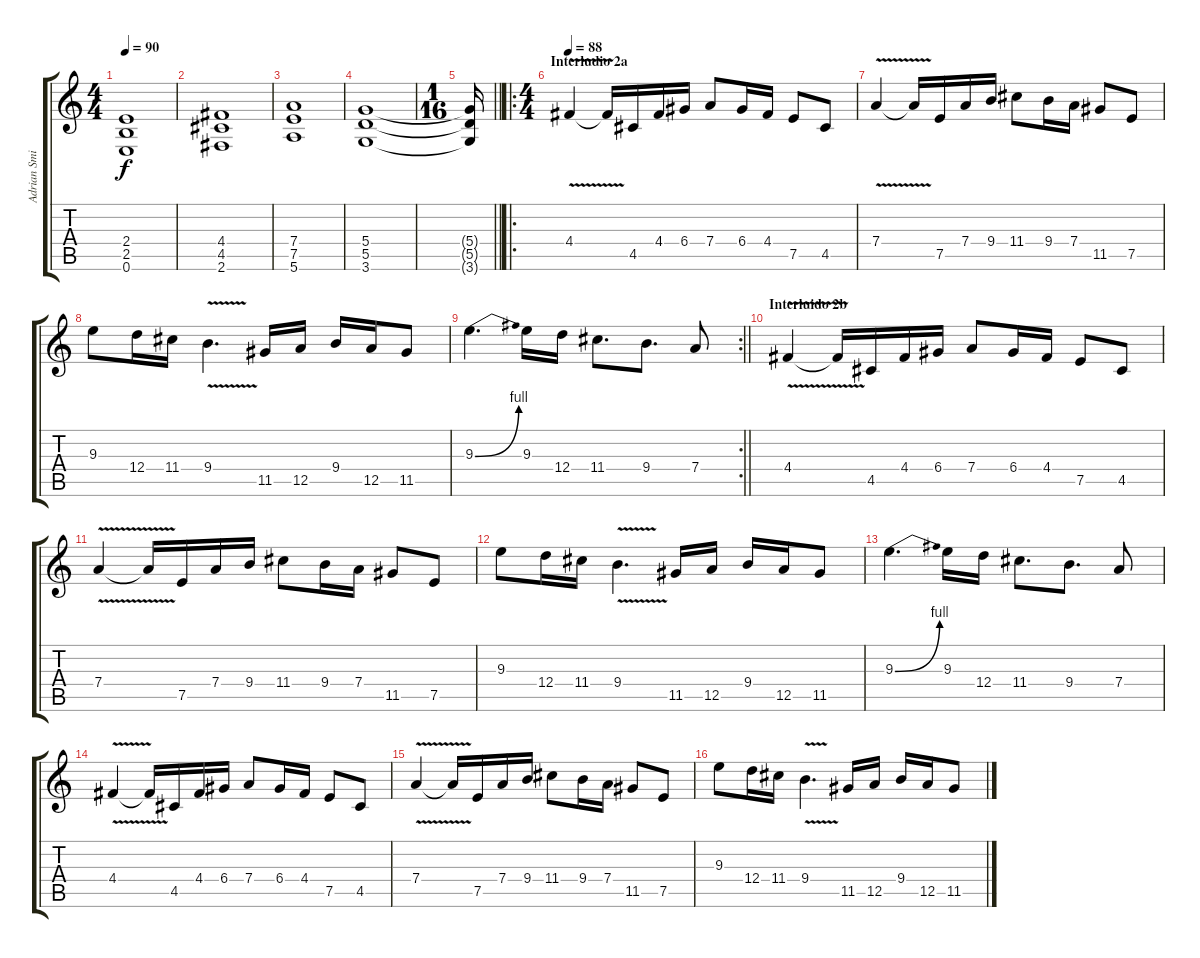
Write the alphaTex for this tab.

\track ("Adrian Smith" "Adrian Smi") {instrument distortionguitar}
\staff {score tabs}
\tuning (E4 B3 G3 D3 A2 E2) {hide}
\ts (4 4)
\tempo 90
\clef g2
\ks c
(2.4 2.5 0.6).1{dy f} |
(4.4 4.5 2.6).1 |
(7.4 7.5 5.6).1 |
(5.4 5.5 3.6).1 |
\ts (1 16)
\barLineRight lightlight
(5.4{t} 5.5{t} 3.6{t}).16 |
\ro
\ts (4 4)
\section ("" "Interludio 2a")
\tempo 88
4.4{v}.4 4.4{t}.16 4.5.16 4.4.16 6.4.16 7.4.8 6.4.16 4.4.16 7.5.8 4.5.8 |
7.4{v}.4 7.4{t}.16 7.5.16 7.4.16 9.4.16 11.4.8 9.4.16 7.4.16 11.5.8 7.5.8 |
9.3.8 12.4.16 11.4.16 9.4{v}.4{d} 11.5.16 12.5.16 9.4.16 12.5.16 11.5.8 |
\rc 2
\barLineRight lightlight
9.3{be (bend 0 0 60 4)}.4{d} 9.3.16 12.4.16 11.4.8{d} 9.4.8{d} 7.4.8 |
\section ("" "Interluido 2b")
4.4{v}.4 4.4{t}.16 4.5.16 4.4.16 6.4.16 7.4.8 6.4.16 4.4.16 7.5.8 4.5.8 |
7.4{v}.4 7.4{t}.16 7.5.16 7.4.16 9.4.16 11.4.8 9.4.16 7.4.16 11.5.8 7.5.8 |
9.3.8 12.4.16 11.4.16 9.4{v}.4{d} 11.5.16 12.5.16 9.4.16 12.5.16 11.5.8 |
9.3{be (bend 0 0 60 4)}.4{d} 9.3.16 12.4.16 11.4.8{d} 9.4.8{d} 7.4.8 |
4.4{v}.4 4.4{t}.16 4.5.16 4.4.16 6.4.16 7.4.8 6.4.16 4.4.16 7.5.8 4.5.8 |
7.4{v}.4 7.4{t}.16 7.5.16 7.4.16 9.4.16 11.4.8 9.4.16 7.4.16 11.5.8 7.5.8 |
9.3.8 12.4.16 11.4.16 9.4{v}.4{d} 11.5.16 12.5.16 9.4.16 12.5.16 11.5.8
